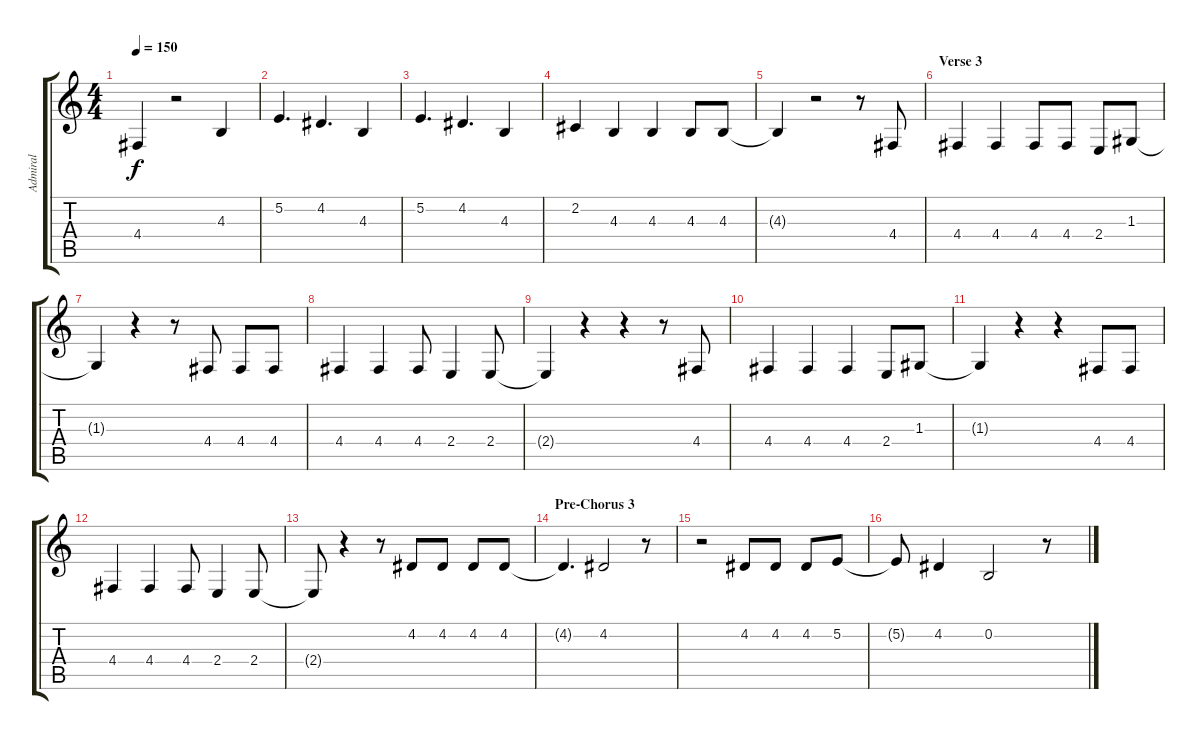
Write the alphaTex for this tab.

\track ("Admiral" "Admiral") {instrument lead2sawtooth}
\staff {score tabs}
\tuning (E4 B3 G3 D3 A2 E2) {hide}
\ts (4 4)
\tempo 150
\clef g2
\ks c
4.4{t}.4{dy f} r.2 4.3.4 |
5.2.4{d} 4.2.4{d} 4.3.4 |
5.2.4{d} 4.2.4{d} 4.3.4 |
2.2.4 4.3.4 4.3.4 4.3.8 4.3.8 |
4.3{t}.4 r.2 r.8 4.4.8 |
\section ("" "Verse 3")
4.4.4 4.4.4 4.4.8 4.4.8 2.4.8 1.3.8 |
1.3{t}.4 r.4 r.8 4.4.8 4.4.8 4.4.8 |
4.4.4 4.4.4 4.4.8 2.4.4 2.4.8 |
2.4{t}.4 r.4 r.4 r.8 4.4.8 |
4.4.4 4.4.4 4.4.4 2.4.8 1.3.8 |
1.3{t}.4 r.4 r.4 4.4.8 4.4.8 |
4.4.4 4.4.4 4.4.8 2.4.4 2.4.8 |
2.4{t}.8 r.4 r.8 4.2.8 4.2.8 4.2.8 4.2.8 |
\section ("" "Pre-Chorus 3")
4.2{t}.4{d} 4.2.2 r.8 |
r.2 4.2.8 4.2.8 4.2.8 5.2.8 |
5.2{t}.8 4.2.4 0.2.2 r.8
